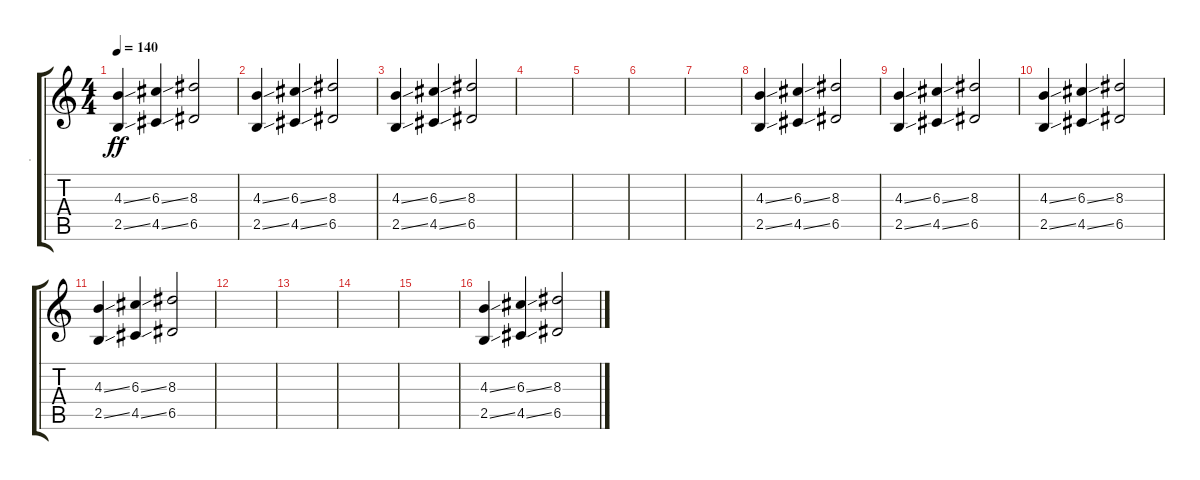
\track ("." ".") {instrument distortionguitar}
\staff {score tabs}
\tuning (E4 B3 G3 D3 A2 D2) {hide}
\ts (4 4)
\tempo 140
\clef g2
\ks c
(4.3{ss} 2.5{ss}).4{dy ff} (6.3{ss} 4.5{ss}).4 (8.3 6.5).2 |
(4.3{ss} 2.5{ss}).4 (6.3{ss} 4.5{ss}).4 (8.3 6.5).2 |
(4.3{ss} 2.5{ss}).4 (6.3{ss} 4.5{ss}).4 (8.3 6.5).2 |
|
|
|
|
(4.3{ss} 2.5{ss}).4 (6.3{ss} 4.5{ss}).4 (8.3 6.5).2 |
(4.3{ss} 2.5{ss}).4 (6.3{ss} 4.5{ss}).4 (8.3 6.5).2 |
(4.3{ss} 2.5{ss}).4 (6.3{ss} 4.5{ss}).4 (8.3 6.5).2 |
(4.3{ss} 2.5{ss}).4 (6.3{ss} 4.5{ss}).4 (8.3 6.5).2 |
|
|
|
|
(4.3{ss} 2.5{ss}).4 (6.3{ss} 4.5{ss}).4 (8.3 6.5).2
